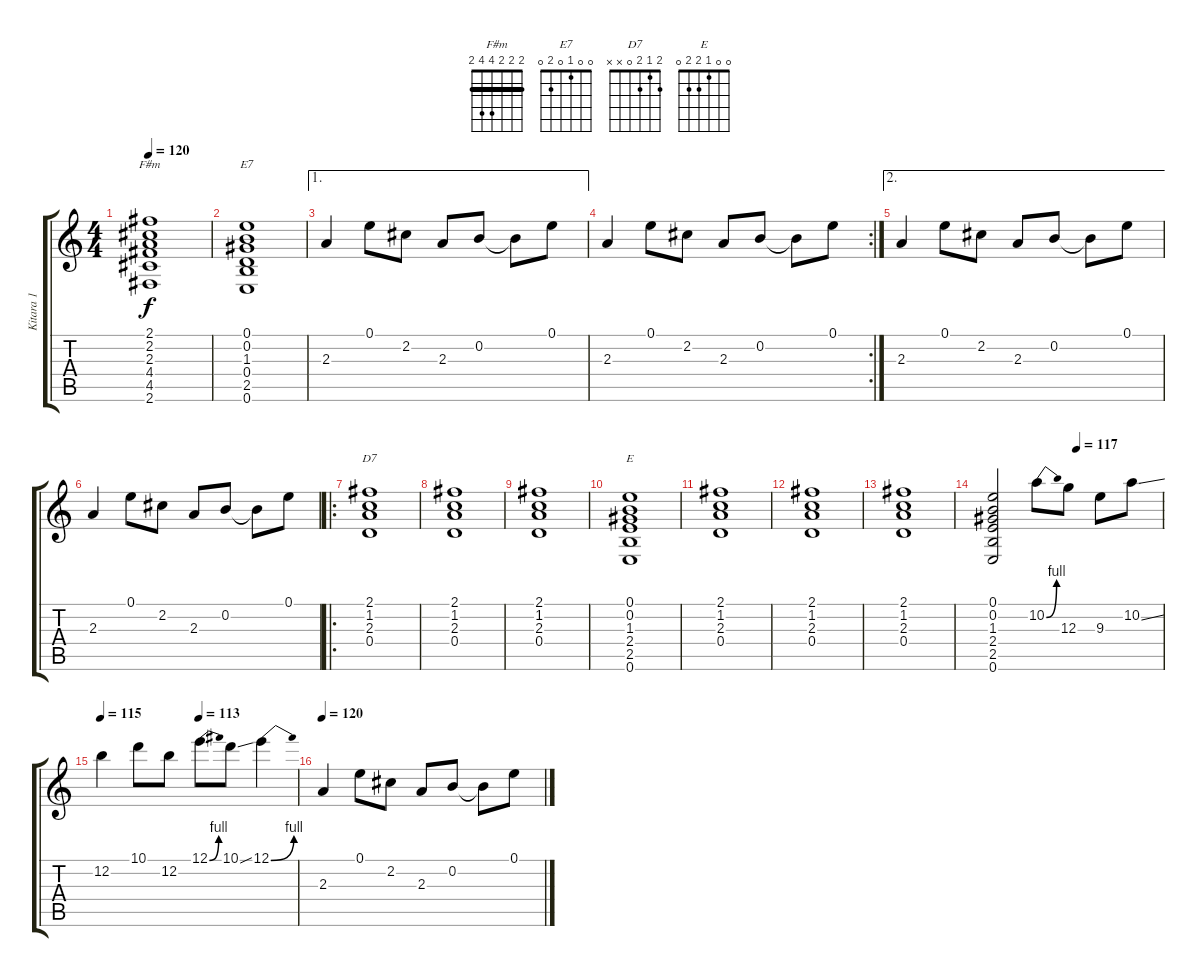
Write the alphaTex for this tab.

\track ("Kitara 1" "Kitara 1") {instrument electricguitarclean}
\staff {score tabs}
\tuning (E4 B3 G3 D3 A2 E2) {hide}
\chord ("F#m" 2 2 2 4 4 2) {barre 2}
\chord ("E7" 0 0 1 0 2 0)
\chord ("D7" 2 1 2 0 x x)
\chord ("E" 0 0 1 2 2 0)
\ts (4 4)
\tempo 120
\clef g2
\ks c
(2.1 2.2 2.3 4.4 4.5 2.6).1{ch "F#m" dy f} |
(0.1 0.2 1.3 0.4 2.5 0.6).1{ch "E7"} |
\ae 1
2.3.4 0.1.8 2.2.8 2.3.8 0.2.8 0.2{t}.8 0.1.8 |
\rc 2
2.3.4 0.1.8 2.2.8 2.3.8 0.2.8 0.2{t}.8 0.1.8 |
\ae 2
2.3.4 0.1.8 2.2.8 2.3.8 0.2.8 0.2{t}.8 0.1.8 |
2.3.4 0.1.8 2.2.8 2.3.8 0.2.8 0.2{t}.8 0.1.8 |
\ro
(2.1 1.2 2.3 0.4).1{ch "D7"} |
(2.1 1.2 2.3 0.4).1 |
(2.1 1.2 2.3 0.4).1 |
(0.1 0.2 1.3 2.4 2.5 0.6).1{ch "E"} |
(2.1 1.2 2.3 0.4).1 |
(2.1 1.2 2.3 0.4).1 |
(2.1 1.2 2.3 0.4).1 |
\tempo (117 0.5)
(0.1 0.2 1.3 2.4 2.5 0.6).2 10.2{be (bend 0 0 60 4)}.8{volume 16} 12.3.8 9.3.8 10.2{ss}.8 |
\tempo 115
\tempo (113 0.5)
12.2.4 10.1.8 12.2.8 12.1{be (bend 0 0 60 4)}.8 10.1{ss}.8 12.1{be (bend 0 0 60 4)}.4 |
\tempo 120
2.3.4{volume 8} 0.1.8 2.2.8 2.3.8 0.2.8 0.2{t}.8 0.1.8
